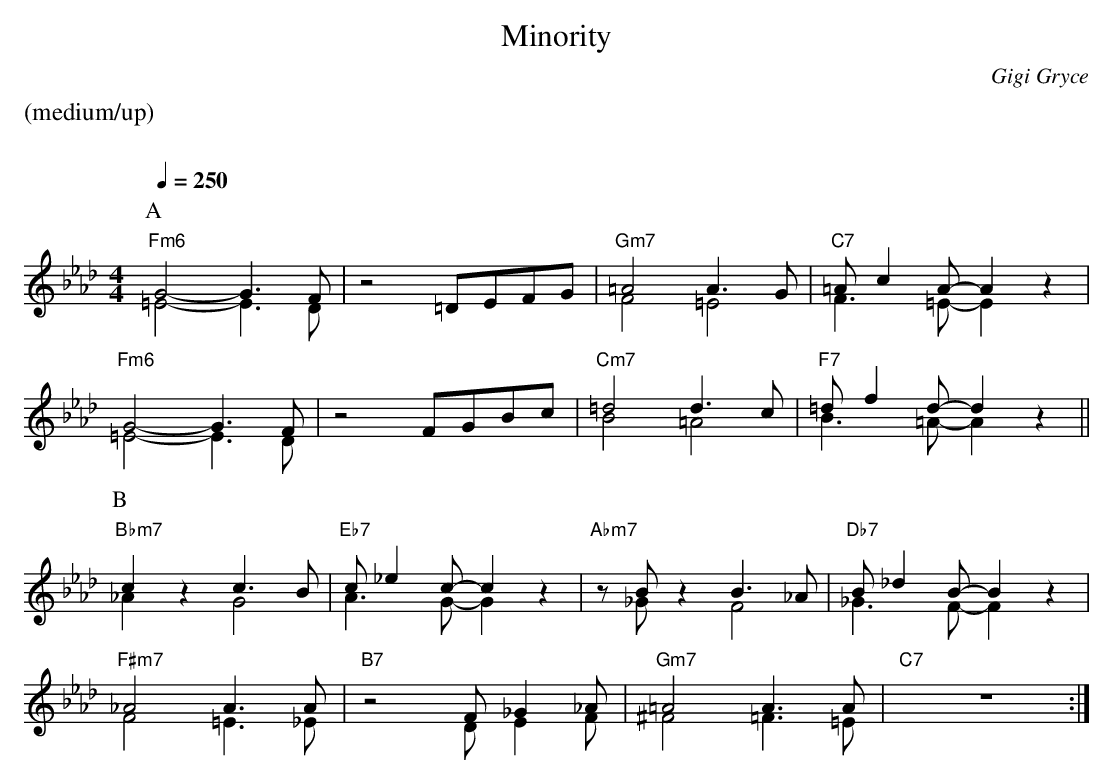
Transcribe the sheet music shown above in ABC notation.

X:1
T: Minority
M:4/4
L:1/8
C:Gigi Gryce
Q:1/4=250
%%staves (chords melody lo_voice)
K:Fm
%%text (medium/up)
%%vskip 20
P: A
V:chords
"Fm6"x4 x4 | x4 x4 | "Gm7"x4 x4 | "C7"x4 x4 |
"Fm6"x4 x4 | x4 x4 | "Cm7"x4 x4 | "F7"x4 x4 ||
V:melody
G4- G3F | z4 =DEFG | =A4 A3G | =Ac2A- A2z2 |
G4-G3F | z4 FGBc | =d4 d3c | =df2d- d2z2 ||
V:lo_voice
=E4- E3D | x8 | F4=E4 | F3=E- E2x2 |
=E4- E3D | x8 | B4=A4 | B3=A- A2x2 ||
P: B
V:chords
"Bbm7"x4 x4 | "Eb7"x4 x4 | "Abm7"x4 x4 | "Db7"x4 x4 |
"F#m7"x4 x4 | "B7"x4 x4 | "Gm7"x4 x4 | "C7"x4 x4 :|
V:melody
c2z2 c3B | c_e2c- c2z2 | zBz2 B3_A | B_d2B- B2z2 |
_A4A3A | z4 F_G2_A | =A4A3A | z8 :|
V:lo_voice
_A2x2 G4 | A3G- G2x2 | x_Gx2 F4 | _G3F- F2x2 |
F4=E3_E | x4 DE2F | ^F4=F3=E | x8 :|
